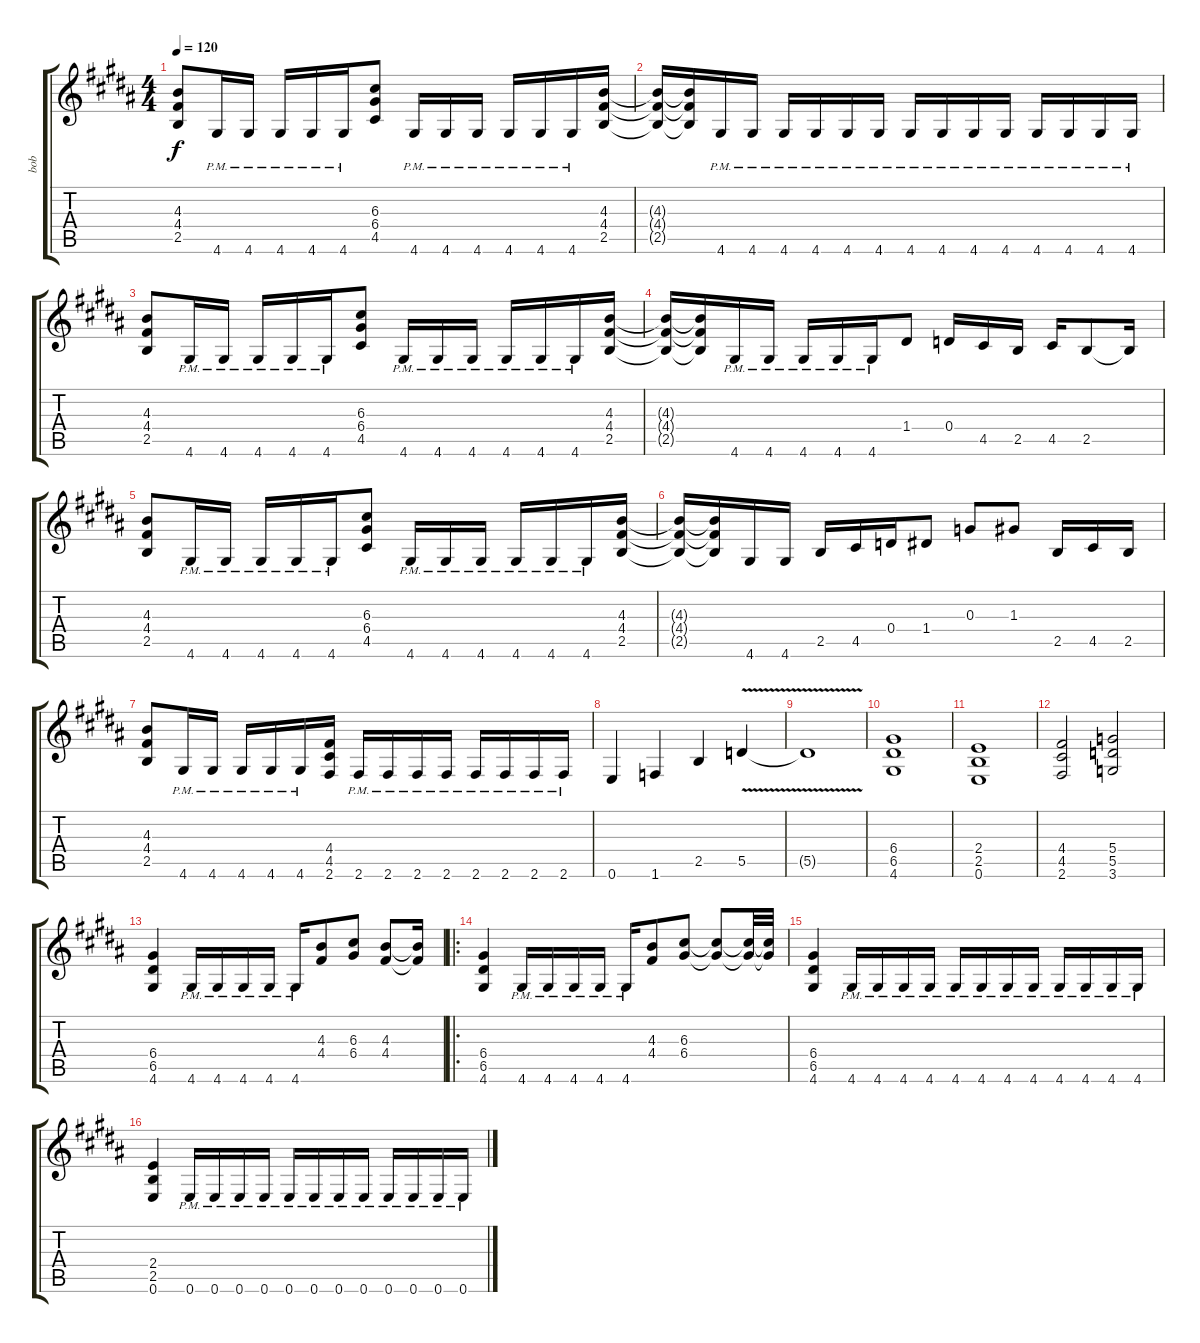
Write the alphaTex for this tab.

\track ("bob" "bob") {instrument distortionguitar}
\staff {score tabs}
\tuning (E4 B3 G3 D3 A2 E2) {hide}
\ts (4 4)
\tempo 120
\clef g2
\ks g#minor
(4.3 4.4 2.5).8{dy f instrument distortionguitar} 4.6{pm}.16 4.6{pm}.16 4.6{pm}.16 4.6{pm}.16 4.6{pm}.16 (6.3 6.4 4.5).8 4.6{pm}.16 4.6{pm}.16 4.6{pm}.16 4.6{pm}.16 4.6{pm}.16 4.6{pm}.16 (4.3 4.4 2.5).16 |
(4.3{t} 4.4{t} 2.5{t}).16 (4.3{t} 4.4{t} 2.5{t}).16 4.6{pm}.16 4.6{pm}.16 4.6{pm}.16 4.6{pm}.16 4.6{pm}.16 4.6{pm}.16 4.6{pm}.16 4.6{pm}.16 4.6{pm}.16 4.6{pm}.16 4.6{pm}.16 4.6{pm}.16 4.6{pm}.16 4.6{pm}.16 |
(4.3 4.4 2.5).8 4.6{pm}.16 4.6{pm}.16 4.6{pm}.16 4.6{pm}.16 4.6{pm}.16 (6.3 6.4 4.5).8 4.6{pm}.16 4.6{pm}.16 4.6{pm}.16 4.6{pm}.16 4.6{pm}.16 4.6{pm}.16 (4.3 4.4 2.5).16 |
(4.3{t} 4.4{t} 2.5{t}).16 (4.3{t} 4.4{t} 2.5{t}).16 4.6{pm}.16 4.6{pm}.16 4.6{pm}.16 4.6{pm}.16 4.6{pm}.16 1.4.8 0.4.16 4.5.16 2.5.16 4.5.16 2.5.8 2.5{t}.16 |
(4.3 4.4 2.5).8 4.6{pm}.16 4.6{pm}.16 4.6{pm}.16 4.6{pm}.16 4.6{pm}.16 (6.3 6.4 4.5).8 4.6{pm}.16 4.6{pm}.16 4.6{pm}.16 4.6{pm}.16 4.6{pm}.16 4.6{pm}.16 (4.3 4.4 2.5).16 |
(4.3{t} 4.4{t} 2.5{t}).16 (4.3{t} 4.4{t} 2.5{t}).16 4.6.16 4.6.16 2.5.16 4.5.16 0.4.16 1.4.8 0.3.8 1.3.8 2.5.16 4.5.16 2.5.16 |
(4.3 4.4 2.5).8 4.6{pm}.16 4.6{pm}.16 4.6{pm}.16 4.6{pm}.16 4.6{pm}.16 (4.4 4.5 2.6).16 2.6{pm}.16 2.6{pm}.16 2.6{pm}.16 2.6{pm}.16 2.6{pm}.16 2.6{pm}.16 2.6{pm}.16 2.6{pm}.16 |
0.6.4 1.6.4 2.5.4 5.5{v}.4 |
5.5{t}.1 |
(6.4 6.5 4.6).1 |
(2.4 2.5 0.6).1 |
(4.4 4.5 2.6).2 (5.4 5.5 3.6).2 |
(6.4 6.5 4.6).4 4.6{pm}.16 4.6{pm}.16 4.6{pm}.16 4.6{pm}.16 4.6{pm}.16 (4.3 4.4).8 (6.3 6.4).8 (4.3 4.4).8 (4.3{t} 4.4{t}).16 |
\ro
(6.4 6.5 4.6).4 4.6{pm}.16 4.6{pm}.16 4.6{pm}.16 4.6{pm}.16 4.6{pm}.16 (4.3 4.4).8 (6.3 6.4).8 (6.3{t} 6.4{t}).8 (6.3{t} 6.4{t}).32 (6.3{t} 6.4{t}).32 |
(6.4 6.5 4.6).4 4.6{pm}.16 4.6{pm}.16 4.6{pm}.16 4.6{pm}.16 4.6{pm}.16 4.6{pm}.16 4.6{pm}.16 4.6{pm}.16 4.6{pm}.16 4.6{pm}.16 4.6{pm}.16 4.6{pm}.16 |
(2.4 2.5 0.6).4 0.6{pm}.16 0.6{pm}.16 0.6{pm}.16 0.6{pm}.16 0.6{pm}.16 0.6{pm}.16 0.6{pm}.16 0.6{pm}.16 0.6{pm}.16 0.6{pm}.16 0.6{pm}.16 0.6{pm}.16
